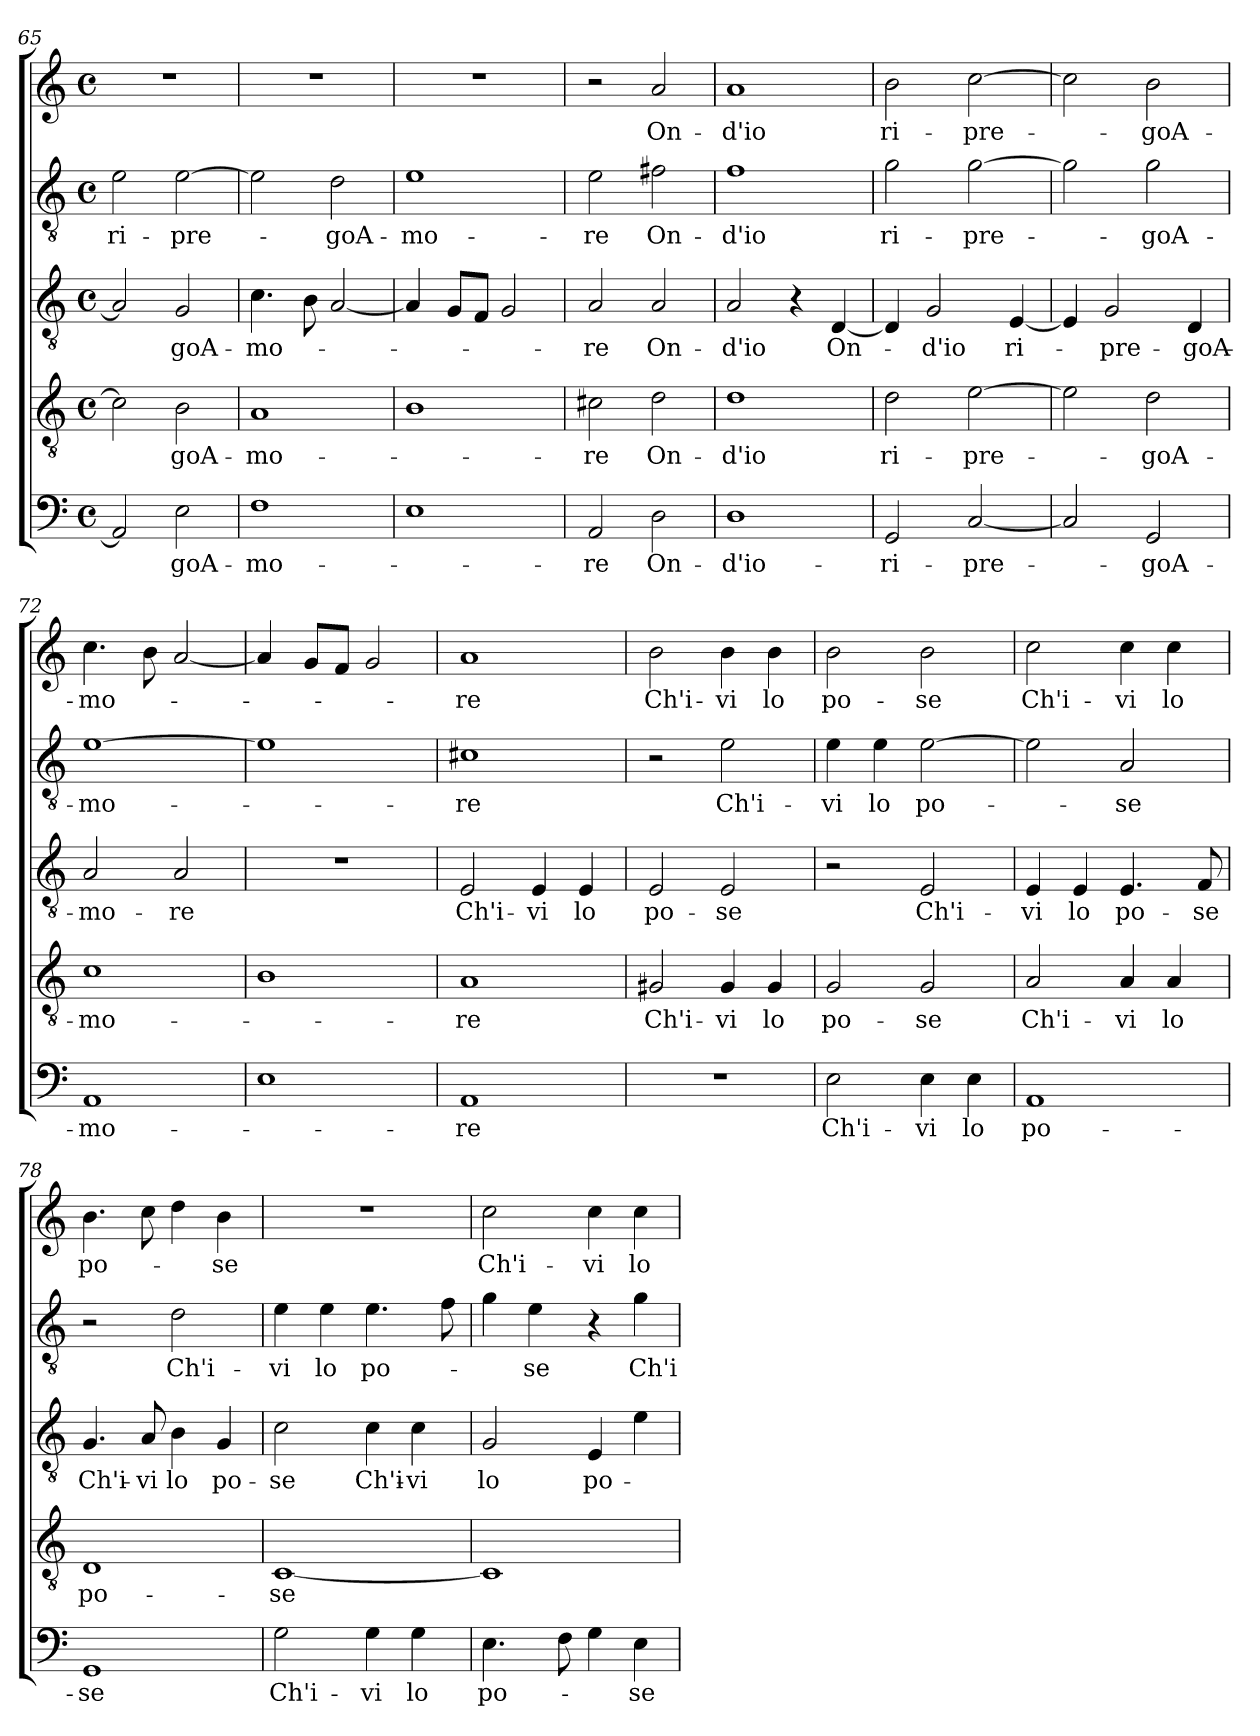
**kern	**text	**kern	**text	**kern	**text	**kern	**text	**kern	**text
*part5	*part5	*part4	*part4	*part3	*part3	*part2	*part2	*part1	*part1
*staff5	*staff5	*staff4	*staff4	*staff3	*staff3	*staff2	*staff2	*staff1	*staff1
*clefF4	*	*clefGv2	*	*clefGv2	*	*clefGv2	*	*clefG2	*
*k[]	*	*k[]	*	*k[]	*	*k[]	*	*k[]	*
*C:	*	*C:	*	*C:	*	*C:	*	*C:	*
*M4/4	*	*M4/4	*	*M4/4	*	*M4/4	*	*M4/4	*
*met(c)	*	*met(c)	*	*met(c)	*	*met(c)	*	*met(c)	*
=65	=65	=65	=65	=65	=65	=65	=65	=65	=65
2AA/]	.	2c\]	.	2A/]	.	2e\	ri-	1r	.
2E\	-goA-	2B\	-goA-	2G/	-goA-	[2e\	-pre-	.	.
=66	=66	=66	=66	=66	=66	=66	=66	=66	=66
1F	-mo-	1A	-mo-	4.c\	-mo-	2e\]	.	1r	.
.	.	.	.	8B\	.	.	.	.	.
.	.	.	.	[2A/	.	2d\	-goA-	.	.
!!LO:LB:g=z
=67	=67	=67	=67	=67	=67	=67	=67	=67	=67
1E	.	1B	.	4A/]	.	1e	-mo-	1r	.
.	.	.	.	8G/L	.	.	.	.	.
.	.	.	.	8F/J	.	.	.	.	.
.	.	.	.	2G/	.	.	.	.	.
=68	=68	=68	=68	=68	=68	=68	=68	=68	=68
2AA/	-re	2c#X\	-re	2A/	-re	2e\	-re	2r	.
2D\	On-	2d\	On-	2A/	On-	2f#X\	On-	2a/	On-
=69	=69	=69	=69	=69	=69	=69	=69	=69	=69
1D	-d'io-	1d	-d'io	2A/	-d'io	1f	-d'io	1a	-d'io
.	.	.	.	4r	.	.	.	.	.
.	.	.	.	[4D/	On-	.	.	.	.
=70	=70	=70	=70	=70	=70	=70	=70	=70	=70
2GG/	-ri-	2d\	ri-	4D/]	.	2g\	ri-	2b\	ri-
.	.	.	.	2G/	-d'io	.	.	.	.
[2C/	-pre-	[2e\	-pre-	.	.	[2g\	-pre-	[2cc\	-pre-
.	.	.	.	[4E/	ri-	.	.	.	.
=71	=71	=71	=71	=71	=71	=71	=71	=71	=71
2C/]	.	2e\]	.	4E/]	.	2g\]	.	2cc\]	.
.	.	.	.	2G/	-pre-	.	.	.	.
2GG/	-goA-	2d\	-goA-	.	.	2g\	-goA-	2b\	-goA-
.	.	.	.	4D/	-goA-	.	.	.	.
=72	=72	=72	=72	=72	=72	=72	=72	=72	=72
1AA	-mo-	1c	-mo-	2A/	-mo-	[1e	-mo-	4.cc\	-mo-
.	.	.	.	.	.	.	.	8b\	.
.	.	.	.	2A/	-re	.	.	[2a/	.
!!LO:LB:g=z
=73	=73	=73	=73	=73	=73	=73	=73	=73	=73
1E	.	1B	.	1r	.	1e]	.	4a/]	.
.	.	.	.	.	.	.	.	8g/L	.
.	.	.	.	.	.	.	.	8f/J	.
.	.	.	.	.	.	.	.	2g/	.
=74	=74	=74	=74	=74	=74	=74	=74	=74	=74
1AA	-re	1A	-re	2E/	Ch'i-	1c#X	-re	1a	-re
.	.	.	.	4E/	-vi	.	.	.	.
.	.	.	.	4E/	lo	.	.	.	.
=75	=75	=75	=75	=75	=75	=75	=75	=75	=75
1r	.	2G#X/	Ch'i-	2E/	po-	2r	.	2b\	Ch'i-
.	.	4G#/	-vi	2E/	-se	2e\	Ch'i-	4b\	-vi
.	.	4G#/	lo	.	.	.	.	4b\	lo
=76	=76	=76	=76	=76	=76	=76	=76	=76	=76
2E\	Ch'i-	2G/	po-	2r	.	4e\	-vi	2b\	po-
.	.	.	.	.	.	4e\	lo	.	.
4E\	-vi	2G/	-se	2E/	Ch'i-	[2e\	po-	2b\	-se
4E\	lo	.	.	.	.	.	.	.	.
=77	=77	=77	=77	=77	=77	=77	=77	=77	=77
1AA	po-	2A/	Ch'i-	4E/	-vi	2e\]	.	2cc\	Ch'i-
.	.	.	.	4E/	lo	.	.	.	.
.	.	4A/	-vi	4.E/	po-	2A/	-se	4cc\	-vi
.	.	4A/	lo	.	.	.	.	4cc\	lo
.	.	.	.	8F/	-se	.	.	.	.
=78	=78	=78	=78	=78	=78	=78	=78	=78	=78
1GG	-se	1D	po-	4.G/	Ch'i-	2r	.	4.b\	po-
.	.	.	.	8A/	-vi	.	.	8cc\	.
.	.	.	.	4B\	lo	2d\	Ch'i-	4dd\	.
.	.	.	.	4G/	po-	.	.	4b\	-se
!!LO:PB:g=z
=79	=79	=79	=79	=79	=79	=79	=79	=79	=79
2G\	Ch'i-	[1C	-se	2c\	-se	4e\	-vi	1r	.
.	.	.	.	.	.	4e\	lo	.	.
4G\	-vi	.	.	4c\	Ch'i-	4.e\	po-	.	.
4G\	lo	.	.	4c\	-vi	.	.	.	.
.	.	.	.	.	.	8f\	.	.	.
=80	=80	=80	=80	=80	=80	=80	=80	=80	=80
4.E\	po-	1C]	.	2G/	lo	4g\	.	2cc\	Ch'i-
.	.	.	.	.	.	4e\	-se	.	.
8F\	.	.	.	.	.	.	.	.	.
4G\	.	.	.	4E/	po-	4r	.	4cc\	-vi
4E\	-se	.	.	4e\	.	4g\	Ch'i-	4cc\	lo
=	=	=	=	=	=	=	=	=	=
*-	*-	*-	*-	*-	*-	*-	*-	*-	*-
